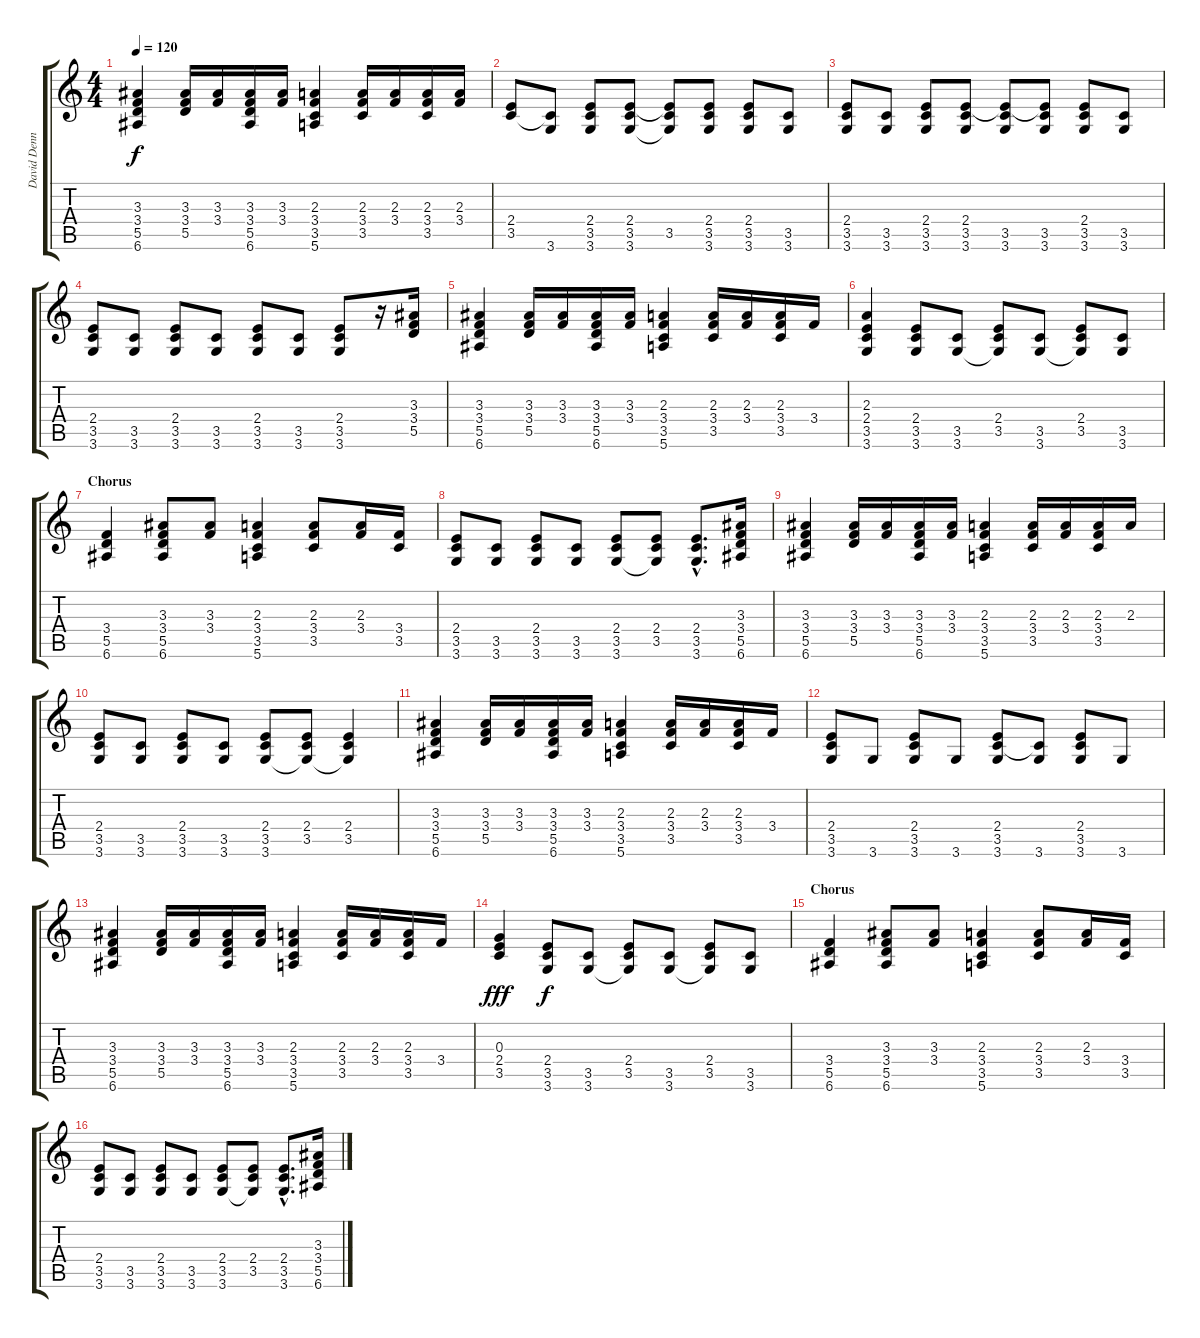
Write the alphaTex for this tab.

\track ("David Denny" "David Denn") {instrument electricguitarclean}
\staff {score tabs}
\tuning (E4 B3 G3 D3 A2 E2) {hide}
\ts (4 4)
\tempo 120
\clef g2
\ks c
(3.3 3.4 5.5 6.6).4{dy f} (3.3 3.4 5.5).16 (3.3 3.4).16 (3.3 3.4 5.5 6.6).16 (3.3 3.4).16 (2.3 3.4 3.5 5.6).4 (2.3 3.4 3.5).16 (2.3 3.4).16 (2.3 3.4 3.5).16 (2.3 3.4).16 |
(2.4 3.5).8 (3.5{t} 3.6).8 (2.4 3.5 3.6).8 (2.4 3.5 3.6).8 (2.4{t} 3.5 3.6{t}).8 (2.4 3.5 3.6).8 (2.4 3.5 3.6).8 (3.5 3.6).8 |
(2.4 3.5 3.6).8 (3.5 3.6).8 (2.4 3.5 3.6).8 (2.4 3.5 3.6).8 (2.4{t} 3.5 3.6).8 (2.4{t} 3.5 3.6).8 (2.4 3.5 3.6).8 (3.5 3.6).8 |
(2.4 3.5 3.6).8 (3.5 3.6).8 (2.4 3.5 3.6).8 (3.5 3.6).8 (2.4 3.5 3.6).8 (3.5 3.6).8 (2.4 3.5 3.6).8 r.16 (3.3 3.4 5.5).16 |
(3.3 3.4 5.5 6.6).4 (3.3 3.4 5.5).16 (3.3 3.4).16 (3.3 3.4 5.5 6.6).16 (3.3 3.4).16 (2.3 3.4 3.5 5.6).4 (2.3 3.4 3.5).16 (2.3 3.4).16 (2.3 3.4 3.5).16 3.4.16 |
(2.3 2.4 3.5 3.6).4 (2.4 3.5 3.6).8 (3.5 3.6).8 (2.4 3.5 3.6{t}).8 (3.5 3.6).8 (2.4 3.5 3.6{t}).8 (3.5 3.6).8 |
\section ("" "Chorus")
(3.4 5.5 6.6).4 (3.3 3.4 5.5 6.6).8 (3.3 3.4).8 (2.3 3.4 3.5 5.6).4 (2.3 3.4 3.5).8 (2.3 3.4).16 (3.4 3.5).16 |
(2.4 3.5 3.6).8 (3.5 3.6).8 (2.4 3.5 3.6).8 (3.5 3.6).8 (2.4 3.5 3.6).8 (2.4 3.5 3.6{t}).8 (2.4{hac} 3.5{hac} 3.6{hac}).8{d} (3.3 3.4 5.5 6.6).16 |
(3.3 3.4 5.5 6.6).4 (3.3 3.4 5.5).16 (3.3 3.4).16 (3.3 3.4 5.5 6.6).16 (3.3 3.4).16 (2.3 3.4 3.5 5.6).4 (2.3 3.4 3.5).16 (2.3 3.4).16 (2.3 3.4 3.5).16 2.3.16 |
(2.4 3.5 3.6).8 (3.5 3.6).8 (2.4 3.5 3.6).8 (3.5 3.6).8 (2.4 3.5 3.6).8 (2.4 3.5 3.6{t}).8 (2.4 3.5 3.6{t}).4 |
(3.3 3.4 5.5 6.6).4 (3.3 3.4 5.5).16 (3.3 3.4).16 (3.3 3.4 5.5 6.6).16 (3.3 3.4).16 (2.3 3.4 3.5 5.6).4 (2.3 3.4 3.5).16 (2.3 3.4).16 (2.3 3.4 3.5).16 3.4.16 |
(2.4 3.5 3.6).8 3.6.8 (2.4 3.5 3.6).8 3.6.8 (2.4 3.5 3.6).8 (3.5{t} 3.6).8 (2.4 3.5 3.6).8 3.6.8 |
(3.3 3.4 5.5 6.6).4 (3.3 3.4 5.5).16 (3.3 3.4).16 (3.3 3.4 5.5 6.6).16 (3.3 3.4).16 (2.3 3.4 3.5 5.6).4 (2.3 3.4 3.5).16 (2.3 3.4).16 (2.3 3.4 3.5).16 3.4.16 |
(0.3 2.4 3.5).4{dy fff} (2.4 3.5 3.6).8{dy f} (3.5 3.6).8 (2.4 3.5 3.6{t}).8 (3.5 3.6).8 (2.4 3.5 3.6{t}).8 (3.5 3.6).8 |
\section ("" "Chorus")
(3.4 5.5 6.6).4 (3.3 3.4 5.5 6.6).8 (3.3 3.4).8 (2.3 3.4 3.5 5.6).4 (2.3 3.4 3.5).8 (2.3 3.4).16 (3.4 3.5).16 |
(2.4 3.5 3.6).8 (3.5 3.6).8 (2.4 3.5 3.6).8 (3.5 3.6).8 (2.4 3.5 3.6).8 (2.4 3.5 3.6{t}).8 (2.4{hac} 3.5{hac} 3.6{hac}).8{d} (3.3 3.4 5.5 6.6).16
